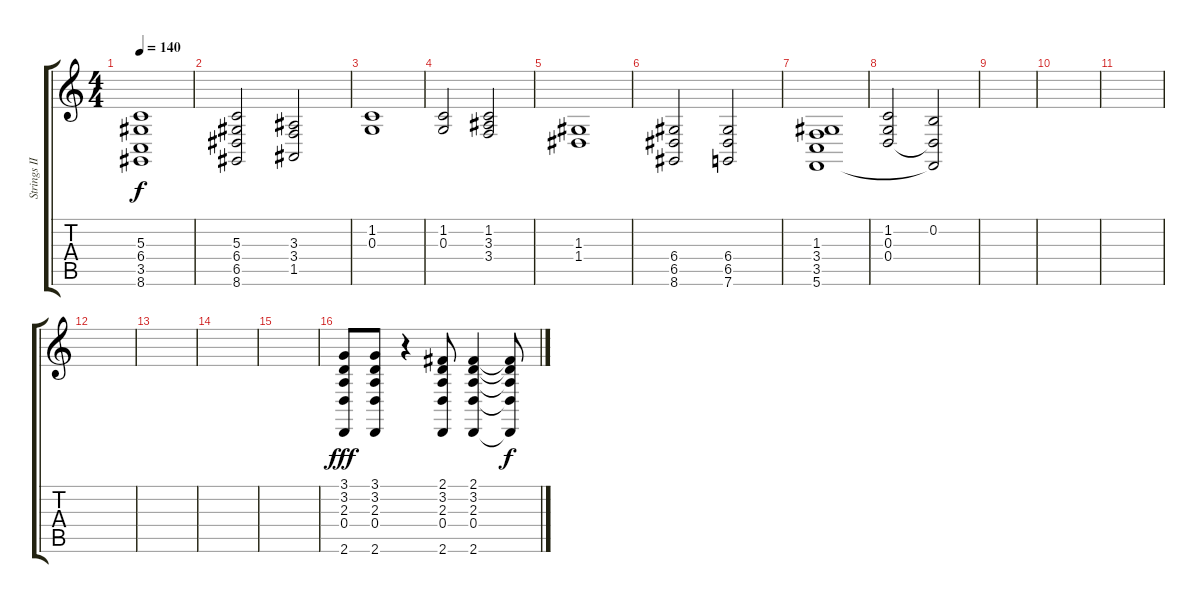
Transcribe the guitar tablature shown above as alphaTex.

\track ("Strings II" "Strings II") {instrument viola}
\staff {score tabs}
\tuning (E4 B3 G3 D3 A2 C2) {hide}
\ts (4 4)
\tempo 140
\clef g2
\ks c
(5.3 6.4 3.5 8.6).1{dy f} |
(5.3 6.4 6.5 8.6).2 (3.3 3.4 1.5).2 |
(1.2 0.3).1 |
(1.2 0.3).2 (1.2 3.3 3.4).2 |
(1.3 1.4).1 |
(6.4 6.5 8.6).2 (6.4 6.5 7.6).2 |
(1.3 3.4 3.5 5.6).1 |
(1.2 0.3 0.4).2 (0.2 0.4{t} 5.6{t}).2 |
|
|
|
|
|
|
|
(3.1 3.2 2.3 0.4 2.6).8{dy fff volume 16} (3.1 3.2 2.3 0.4 2.6).8 r.4 (2.1 3.2 2.3 0.4 2.6).8 (2.1 3.2 2.3 0.4 2.6).4 (2.1{t} 3.2{t} 2.3{t} 0.4{t} 2.6{t}).8{dy f}
